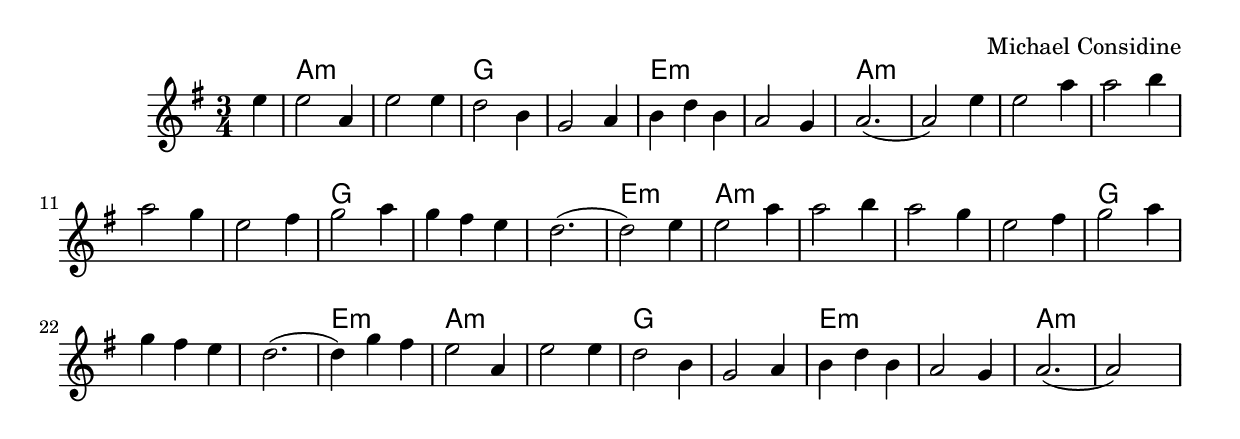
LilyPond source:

\version "2.16.2"

\header {
  %title = "Spancil Hill"
  composer = "Michael Considine"
}

<<
  \chords {
    s4 
    a1*3/2:m 
    g 
    e:m 
    a1*9/2:m 
    g1*9/4 
    e1*3/4:m 
    a1*3:m 
    g1*9/4 
    e1*3/4:m
    a1*3/2:m
    g
    e:m
    a:m
  }
  \relative e''
  {
    \time 3/4
    \key g \major
    \partial 4 e4 |
    e2 a,4 |
    e'2 e4 |
    d2 b4 |
    g2 a4 |
    b d b |
    a2 g4 |
    a2.( |
    a2) e'4 |
    e2 a4 |
    a2 b4 |
    a2 g4 |
    e2 fis4 |
    g2 a4 |
    g fis e |
    d2.( |
    d2) e4 |
    e2 a4 |
    a2 b4 |
    a2 g4 |
    e2 fis4 |
    g2 a4 |
    g fis e |
    d2.( |
    d4) g fis |
    e2 a,4 | 
    e'2 e4 |
    d2 b4 |
    g2 a4 |
    b d b |
    a2 g4 |
    a2.( |
    a2) s4 |
  }
>>

